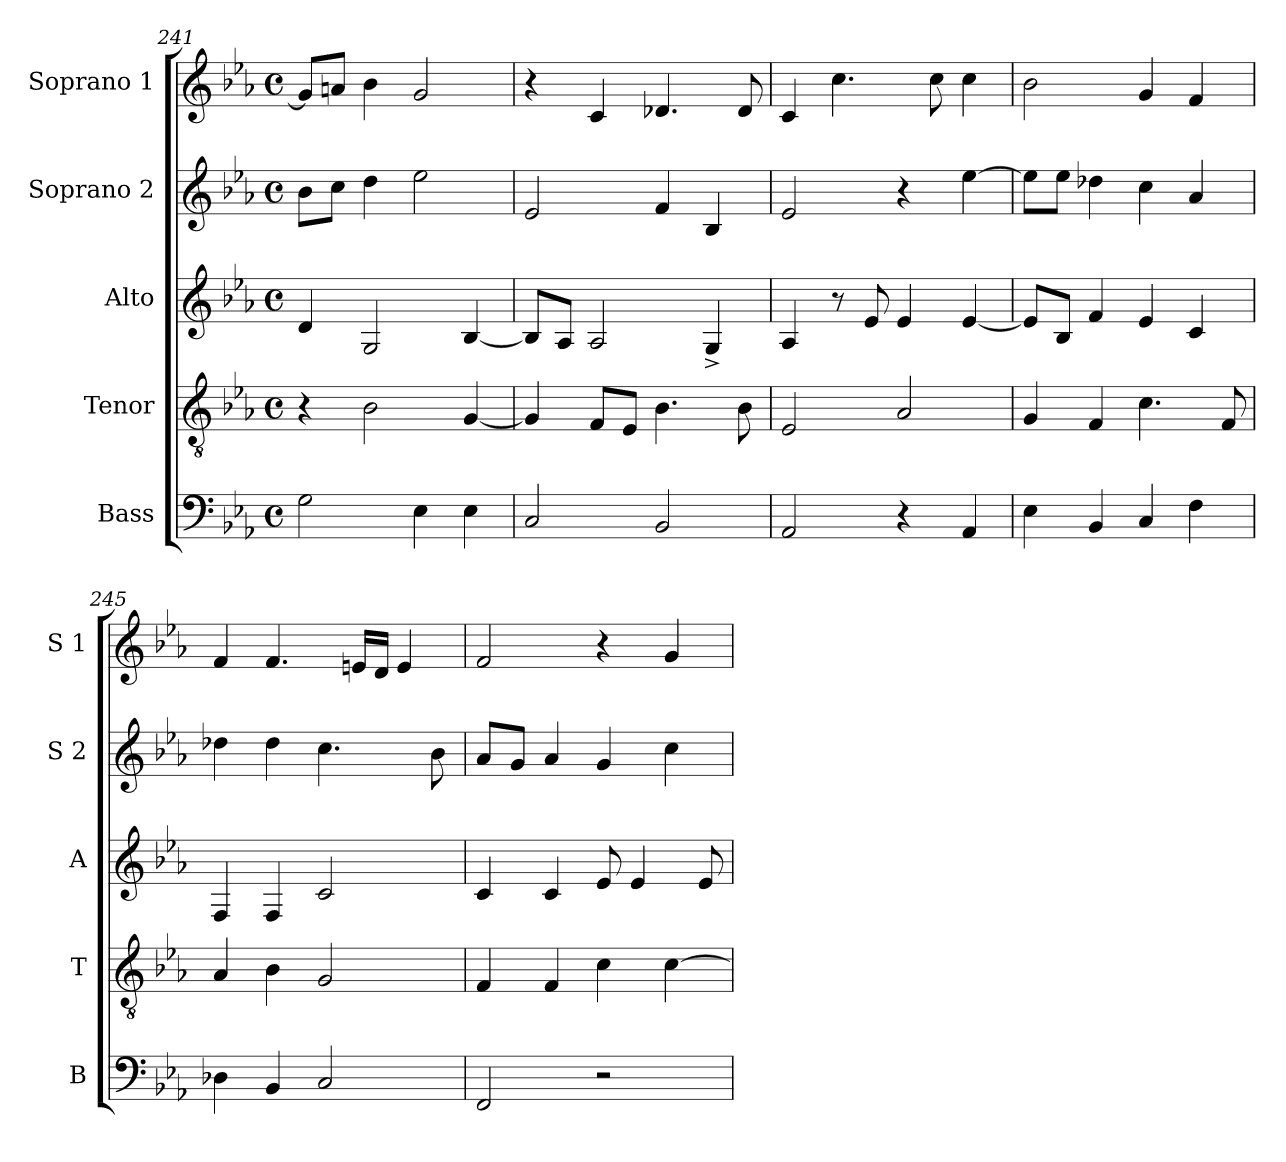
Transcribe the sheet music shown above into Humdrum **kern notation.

**kern	**kern	**kern	**kern	**kern
*part5	*part4	*part3	*part2	*part1
*staff5	*staff4	*staff3	*staff2	*staff1
*I"Bass	*I"Tenor	*I"Alto	*I"Soprano 2	*I"Soprano 1
*I'B	*I'T	*I'A	*I'S 2	*I'S 1
*clefF4	*clefGv2	*clefG2	*clefG2	*clefG2
*k[b-e-a-]	*k[b-e-a-]	*k[b-e-a-]	*k[b-e-a-]	*k[b-e-a-]
*E-:	*E-:	*E-:	*E-:	*E-:
*M4/4	*M4/4	*M4/4	*M4/4	*M4/4
*met(c)	*met(c)	*met(c)	*met(c)	*met(c)
=241	=241	=241	=241	=241
2G\	4r	4d/	8b-\L	8g/L]
.	.	.	8cc\J	8an/J
.	2B-\	2G/	4dd\	4b-\
4E-\	.	.	2ee-\	2g/
4E-\	[<4G/	[<4B-/	.	.
=242	=242	=242	=242	=242
2C/	4G/]	8B-/L]	2e-/	4r
.	.	8A-/J	.	.
.	8F/L	2A-/	.	4c/
.	8E-/J	.	.	.
2BB-/	4.B-\	.	4f/	4.d-X/
.	.	4G^</	4B-/	.
.	8B-\	.	.	8d-/
!!LO:PB:g=z
=243	=243	=243	=243	=243
2AA-/	2E-/	4A-/	2e-/	4c/
.	.	8r	.	4.cc\
.	.	8e-/	.	.
4r	2A-/	4e-/	4r	.
.	.	.	.	8cc\
4AA-/	.	[<4e-/	[>4ee-\	4cc\
=244	=244	=244	=244	=244
4E-\	4G/	8e-/L]	8ee-\L]	2b-\
.	.	8B-/J	8ee-\J	.
4BB-/	4F/	4f/	4dd-X\	.
4C/	4.c\	4e-/	4cc\	4g/
4F\	.	4c/	4a-/	4f/
.	8F/	.	.	.
=245	=245	=245	=245	=245
4D-X\	4A-/	4F/	4dd-X\	4f/
4BB-/	4B-\	4F/	4dd-\	4.f/
2C/	2G/	2c/	4.cc\	.
.	.	.	.	16en/LL
.	.	.	.	16d/JJ
.	.	.	.	4e/
.	.	.	8b-\	.
=246	=246	=246	=246	=246
2FF/	4F/	4c/	8a-/L	2f/
.	.	.	8g/J	.
.	4F/	4c/	4a-/	.
2r	4c\	8e-/	4g/	4r
.	.	4e-/	.	.
.	[<4c\	.	4cc\	4g/
.	.	8e-/	.	.
=	=	=	=	=
*-	*-	*-	*-	*-
